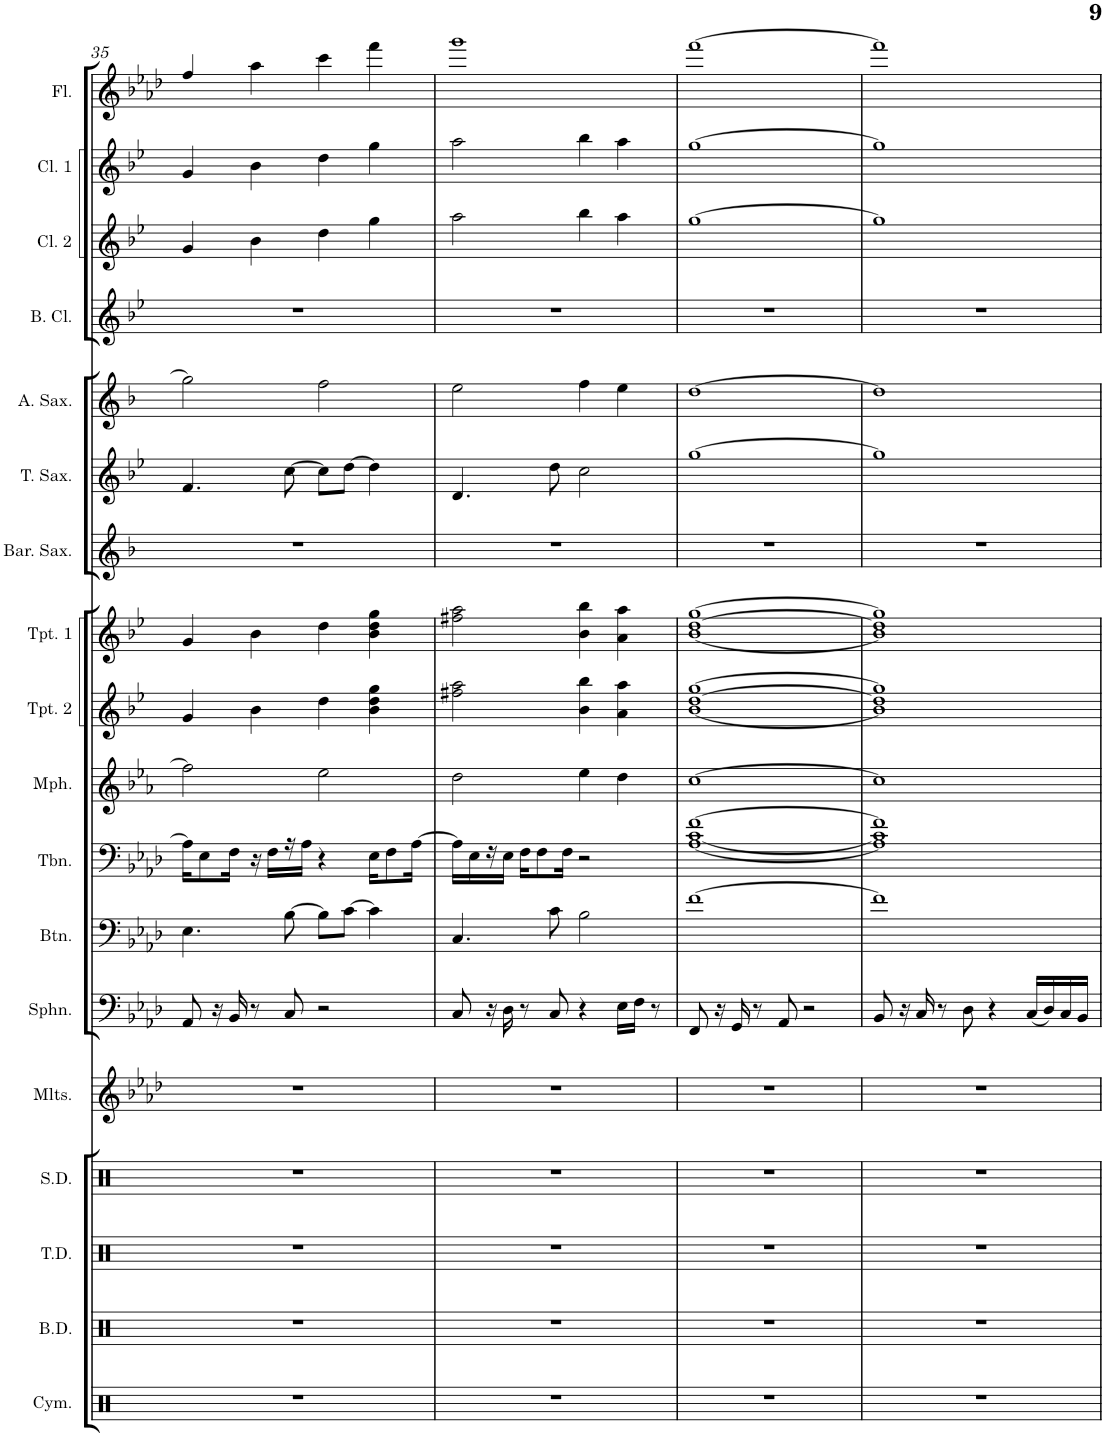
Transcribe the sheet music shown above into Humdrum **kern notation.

**kern	**kern	**kern	**kern	**kern	**kern	**kern	**kern	**kern	**kern	**kern	**kern	**kern	**kern	**kern	**kern	**kern	**kern
*part18	*part17	*part16	*part15	*part14	*part13	*part12	*part11	*part10	*part9	*part8	*part7	*part6	*part5	*part4	*part3	*part2	*part1
*staff18	*staff17	*staff16	*staff15	*staff14	*staff13	*staff12	*staff11	*staff10	*staff9	*staff8	*staff7	*staff6	*staff5	*staff4	*staff3	*staff2	*staff1
*I"Cymbals	*I"Bass Drums	*I"Tenor Drums	*I"Snare Drum	*I"Mallets	*I"Sousaphone	*I"Baritone	*I"Trombone	*I"Mellophone	*I"Trumpet 2	*I"Trumpet 1	*I"Baritone Sax	*I"Tenor Sax	*I"Alto Sax	*I"Bass Clarinet	*I"Clarinet 2	*I"Clarinet 1	*I"Flute
*I'Cym.	*I'B.D.	*I'T.D.	*I'S.D.	*I'Mlts.	*I'Sphn.	*I'Btn.	*I'Tbn.	*I'Mph.	*I'Tpt. 2	*I'Tpt. 1	*I'Bar. Sax.	*I'T. Sax.	*I'A. Sax.	*I'B. Cl.	*I'Cl. 2	*I'Cl. 1	*I'Fl.
!!LO:PB:g=z
*clefX	*clefX	*clefX	*clefX	*clefG2	*clefF4	*clefF4	*clefF4	*clefG2	*clefG2	*clefG2	*clefG2	*clefG2	*clefG2	*clefG2	*clefG2	*clefG2	*clefG2
*	*	*	*	*Trd-7c-12	*	*Trd4c7	*	*Trd4c7	*Trd1c2	*Trd1c2	*Trd12c21	*Trd8c14	*Trd5c9	*Trd8c14	*Trd1c2	*Trd1c2	*
*k[]	*k[]	*k[]	*k[]	*k[b-e-a-d-]	*k[b-e-a-d-]	*k[b-e-a-d-]	*k[b-e-a-d-]	*k[b-e-a-]	*k[b-e-]	*k[b-e-]	*k[b-]	*k[b-e-]	*k[b-]	*k[b-e-]	*k[b-e-]	*k[b-e-]	*k[b-e-a-d-]
*M4/4	*M4/4	*M4/4	*M4/4	*M4/4	*M4/4	*M4/4	*M4/4	*M4/4	*M4/4	*M4/4	*M4/4	*M4/4	*M4/4	*M4/4	*M4/4	*M4/4	*M4/4
=35	=35	=35	=35	=35	=35	=35	=35	=35	=35	=35	=35	=35	=35	=35	=35	=35	=35
1r	1r	1r	1r	1r	8AA-/	4.E-\	16A-\KL]	2ff\]	4g/	4g/	1r	4.f/	2gg\]	1r	4g/	4g/	4ff/
.	.	.	.	.	.	.	8E-\	.	.	.	.	.	.	.	.	.	.
.	.	.	.	.	16r	.	.	.	.	.	.	.	.	.	.	.	.
.	.	.	.	.	16BB-/	.	16F\Jk	.	.	.	.	.	.	.	.	.	.
.	.	.	.	.	8r	.	16r	.	4b-\	4b-\	.	.	.	.	4b-\	4b-\	4aa-\
.	.	.	.	.	.	.	16F\LL	.	.	.	.	.	.	.	.	.	.
.	.	.	.	.	8C/	[8B-\	16r	.	.	.	.	[8cc\	.	.	.	.	.
.	.	.	.	.	.	.	16A-\JJ	.	.	.	.	.	.	.	.	.	.
.	.	.	.	.	2r	8B-\L]	4r	2ee-\	4dd\	4dd\	.	8cc\L]	2ff\	.	4dd\	4dd\	4ccc\
.	.	.	.	.	.	[8c\J	.	.	.	.	.	[8dd\J	.	.	.	.	.
.	.	.	.	.	.	4c\]	16E-\KL	.	4b-\ 4dd\ 4gg\	4b-\ 4dd\ 4gg\	.	4dd\]	.	.	4gg\	4gg\	4fff\
.	.	.	.	.	.	.	8F\	.	.	.	.	.	.	.	.	.	.
.	.	.	.	.	.	.	[16A-\Jk	.	.	.	.	.	.	.	.	.	.
=36	=36	=36	=36	=36	=36	=36	=36	=36	=36	=36	=36	=36	=36	=36	=36	=36	=36
1r	1r	1r	1r	1r	8C/	4.C/	16A-\LL]	2dd\	2ff#X\ 2aa\	2ff#X\ 2aa\	1r	4.d/	2ee\	1r	2aa\	2aa\	1ggg
.	.	.	.	.	.	.	16E-\	.	.	.	.	.	.	.	.	.	.
.	.	.	.	.	16r	.	16r	.	.	.	.	.	.	.	.	.	.
.	.	.	.	.	16D-\	.	16E-\JJ	.	.	.	.	.	.	.	.	.	.
.	.	.	.	.	8r	.	16F\KL	.	.	.	.	.	.	.	.	.	.
.	.	.	.	.	.	.	8F\	.	.	.	.	.	.	.	.	.	.
.	.	.	.	.	8C/	8c\	.	.	.	.	.	8dd\	.	.	.	.	.
.	.	.	.	.	.	.	16F\Jk	.	.	.	.	.	.	.	.	.	.
.	.	.	.	.	4r	2B-\	2r	4ee-\	4b-\ 4bb-\	4b-\ 4bb-\	.	2cc\	4ff\	.	4bb-\	4bb-\	.
.	.	.	.	.	16E-\LL	.	.	4dd\	4a\ 4aa\	4a\ 4aa\	.	.	4ee\	.	4aa\	4aa\	.
.	.	.	.	.	16F\JJ	.	.	.	.	.	.	.	.	.	.	.	.
.	.	.	.	.	8r	.	.	.	.	.	.	.	.	.	.	.	.
=37	=37	=37	=37	=37	=37	=37	=37	=37	=37	=37	=37	=37	=37	=37	=37	=37	=37
*	*	*	*	*	*	*	*^	*	*	*	*	*	*	*	*	*	*
1r	1r	1r	1r	1r	8FF/	[1f	[1f	[1A- [1c	[1cc	[1b- [1dd [1gg	[1b- [1dd [1gg	1r	[1gg	[1dd	1r	[1gg	[1gg	[1fff
.	.	.	.	.	16r	.	.	.	.	.	.	.	.	.	.	.	.	.
.	.	.	.	.	16GG/	.	.	.	.	.	.	.	.	.	.	.	.	.
.	.	.	.	.	8r	.	.	.	.	.	.	.	.	.	.	.	.	.
.	.	.	.	.	8AA-/	.	.	.	.	.	.	.	.	.	.	.	.	.
.	.	.	.	.	2r	.	.	.	.	.	.	.	.	.	.	.	.	.
=38	=38	=38	=38	=38	=38	=38	=38	=38	=38	=38	=38	=38	=38	=38	=38	=38	=38	=38
1r	1r	1r	1r	1r	8BB-/	1f]	1f]	1A-] 1c]	1cc]	1b-] 1dd] 1gg]	1b-] 1dd] 1gg]	1r	1gg]	1dd]	1r	1gg]	1gg]	1fff]
.	.	.	.	.	16r	.	.	.	.	.	.	.	.	.	.	.	.	.
.	.	.	.	.	16C/	.	.	.	.	.	.	.	.	.	.	.	.	.
.	.	.	.	.	8r	.	.	.	.	.	.	.	.	.	.	.	.	.
.	.	.	.	.	8D-\	.	.	.	.	.	.	.	.	.	.	.	.	.
.	.	.	.	.	4r	.	.	.	.	.	.	.	.	.	.	.	.	.
.	.	.	.	.	(16C/LL	.	.	.	.	.	.	.	.	.	.	.	.	.
.	.	.	.	.	16D-/)	.	.	.	.	.	.	.	.	.	.	.	.	.
.	.	.	.	.	16C/	.	.	.	.	.	.	.	.	.	.	.	.	.
.	.	.	.	.	16BB-/JJ	.	.	.	.	.	.	.	.	.	.	.	.	.
*	*	*	*	*	*	*	*v	*v	*	*	*	*	*	*	*	*	*	*
=	=	=	=	=	=	=	=	=	=	=	=	=	=	=	=	=	=
*-	*-	*-	*-	*-	*-	*-	*-	*-	*-	*-	*-	*-	*-	*-	*-	*-	*-
